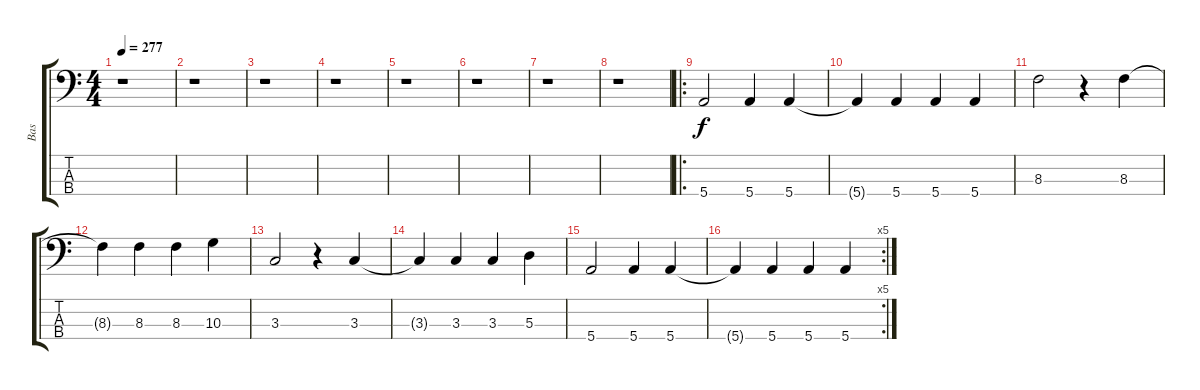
\track ("Bas" "Bas") {instrument electricbassfinger}
\staff {score tabs}
\tuning (G2 D2 A1 E1) {hide}
\ts (4 4)
\tempo 277
\clef f4
\ks c
r.1{dy f instrument electricbassfinger} |
r.1 |
r.1 |
r.1 |
r.1 |
r.1 |
r.1 |
r.1 |
\ro
5.4.2 5.4.4 5.4.4 |
5.4{t}.4 5.4.4 5.4.4 5.4.4 |
8.3.2 r.4 8.3.4 |
8.3{t}.4 8.3.4 8.3.4 10.3.4 |
3.3.2 r.4 3.3.4 |
3.3{t}.4 3.3.4 3.3.4 5.3.4 |
5.4.2 5.4.4 5.4.4 |
\rc 5
5.4{t}.4 5.4.4 5.4.4 5.4.4
